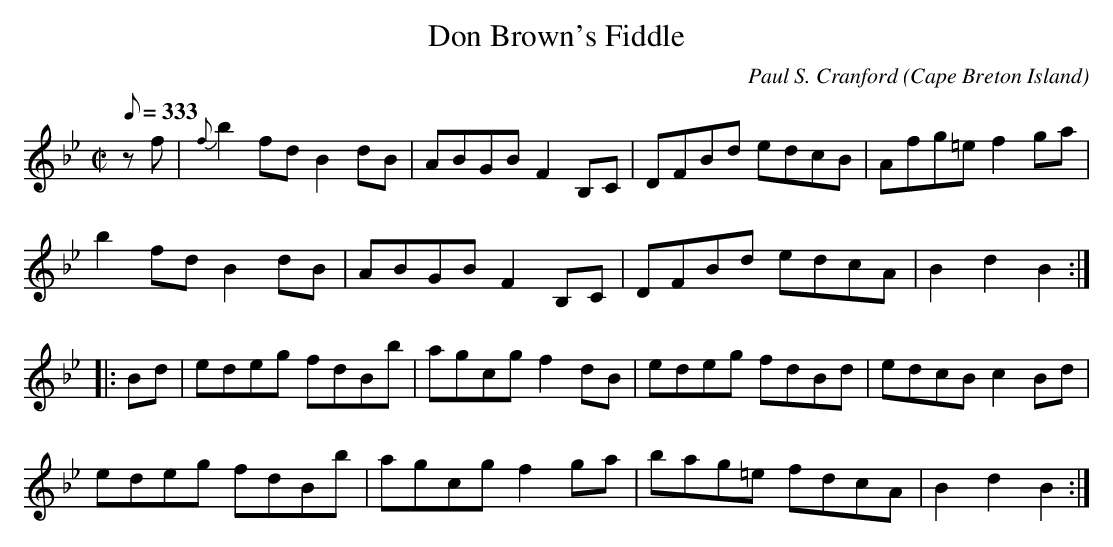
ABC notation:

X:1
T:Don Brown's Fiddle
C:Paul S. Cranford
O:Cape Breton Island
L:1/8
Q:333
M:C|
K:Bb
zf|{f}b2 fd B2 dB|ABGB F2 B,C|DFBd edcB|Afg=e f2 ga|
b2 fd B2 dB|ABGB F2 B,C|DFBd edcA|B2 d2 B2:|
|:Bd|edeg fdBb|agcg f2 dB|edeg fdBd|edcB c2 Bd|
edeg fdBb|agcg f2 ga|bag=e fdcA|B2 d2 B2:|
